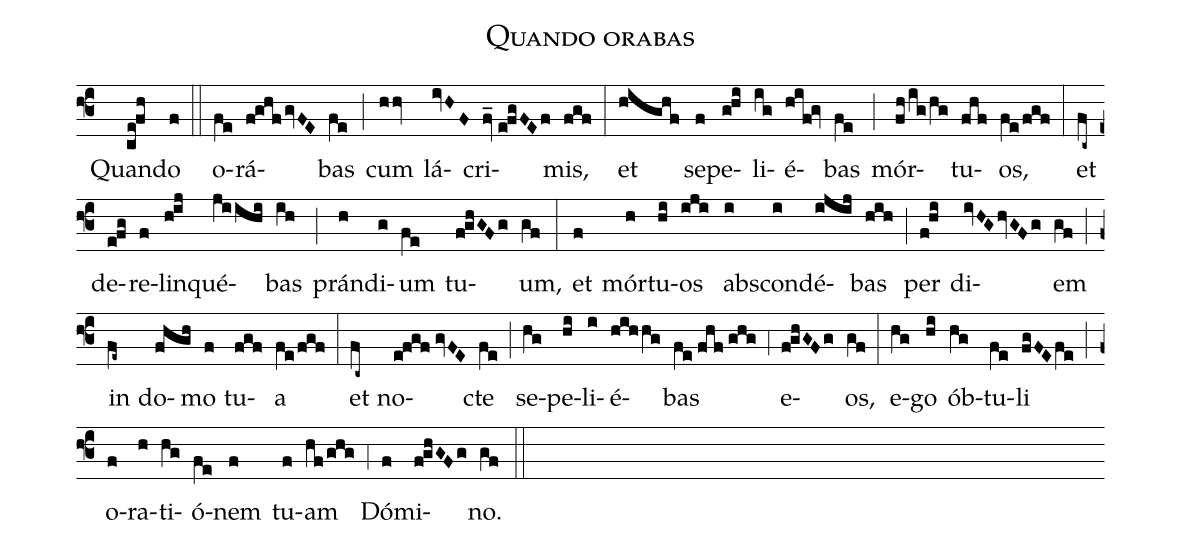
name:Quando orabas;
mode:II;
office-part:Offertoria;
%%
(f3) () Quan(ce!fh)do(f) (::) o(fe)rá(f!ghf/gvFE)bas(fe) (;) cum(hhv) lá(ivHF)cri(fv_//e!fgFEf)mis,(fgf) (:) et(highf) se(f)pe(g!hi)li(ig)é(hif!gv)bas(fe) (;) mór(fh/ig/hg)tu(fhf)os,(fe/fgf) (:) et(fc~) de(e!fg)re(f)lin(h!ij)qué(jiihi)bas(ih) (;) prán(h)di(g)um(fe) tu(f!ghGFg)um,(gf) (:) et(f) mór(h)tu(hi)os(iji) ab(i)scon(i)dé(ijij)bas(hih) (;) per(f!hi) di(ivHG/hvGFg)em(gf) (;) in(fe~) do(fhgh)mo(f) tu(fgf)a(fe/fgf) (:) et(fc~) no(e!fgf//gvFE)cte(fe) (;) se(hg)pe(hi)li(i)é(hihhg)bas(fe//fhf//ghg) (,4) e(f!ghGFg)os,(gf) (:) e(hg)go(hi) ób(hg)tu(fe)li(fgFEfe) (;) o(f)ra(h)ti(hg)ó(fe)nem(f) tu(f)am(hf/ghg) (,4) Dó(f)mi(f!ghGFg)no.(gf) (::)
